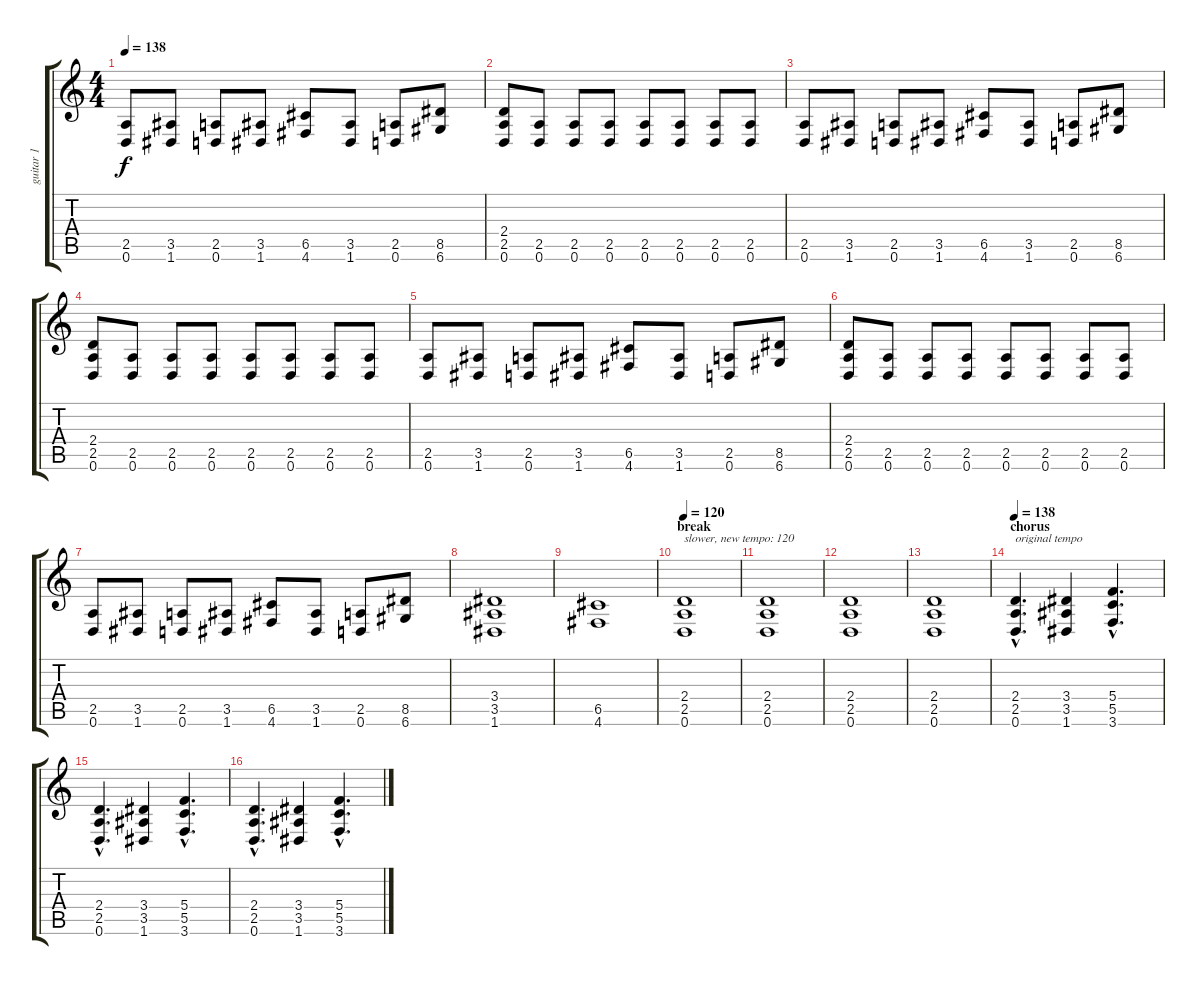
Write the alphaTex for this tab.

\track ("guitar 1" "guitar 1") {instrument distortionguitar}
\staff {score tabs}
\tuning (D4 A3 F3 C3 G2 D2) {hide}
\ts (4 4)
\tempo 138
\clef g2
\ks c
(2.5 0.6).8{dy f} (3.5 1.6).8 (2.5 0.6).8 (3.5 1.6).8 (6.5 4.6).8 (3.5 1.6).8 (2.5 0.6).8 (8.5 6.6).8 |
(2.4 2.5 0.6).8 (2.5 0.6).8 (2.5 0.6).8 (2.5 0.6).8 (2.5 0.6).8 (2.5 0.6).8 (2.5 0.6).8 (2.5 0.6).8 |
(2.5 0.6).8 (3.5 1.6).8 (2.5 0.6).8 (3.5 1.6).8 (6.5 4.6).8 (3.5 1.6).8 (2.5 0.6).8 (8.5 6.6).8 |
(2.4 2.5 0.6).8 (2.5 0.6).8 (2.5 0.6).8 (2.5 0.6).8 (2.5 0.6).8 (2.5 0.6).8 (2.5 0.6).8 (2.5 0.6).8 |
(2.5 0.6).8 (3.5 1.6).8 (2.5 0.6).8 (3.5 1.6).8 (6.5 4.6).8 (3.5 1.6).8 (2.5 0.6).8 (8.5 6.6).8 |
(2.4 2.5 0.6).8 (2.5 0.6).8 (2.5 0.6).8 (2.5 0.6).8 (2.5 0.6).8 (2.5 0.6).8 (2.5 0.6).8 (2.5 0.6).8 |
(2.5 0.6).8 (3.5 1.6).8 (2.5 0.6).8 (3.5 1.6).8 (6.5 4.6).8 (3.5 1.6).8 (2.5 0.6).8 (8.5 6.6).8 |
(3.4 3.5 1.6).1 |
(6.5 4.6).1 |
\section ("" "break")
\tempo 120
(2.4 2.5 0.6).1{txt "slower, new tempo: 120"} |
(2.4 2.5 0.6).1 |
(2.4 2.5 0.6).1 |
(2.4 2.5 0.6).1 |
\section ("" "chorus")
\tempo 138
(2.4{hac} 2.5{hac} 0.6{hac}).4{d txt "original tempo"} (3.4 3.5 1.6).4 (5.4{hac} 5.5{hac} 3.6{hac}).4{d} |
(2.4{hac} 2.5{hac} 0.6{hac}).4{d} (3.4 3.5 1.6).4 (5.4{hac} 5.5{hac} 3.6{hac}).4{d} |
(2.4{hac} 2.5{hac} 0.6{hac}).4{d} (3.4 3.5 1.6).4 (5.4{hac} 5.5{hac} 3.6{hac}).4{d}
